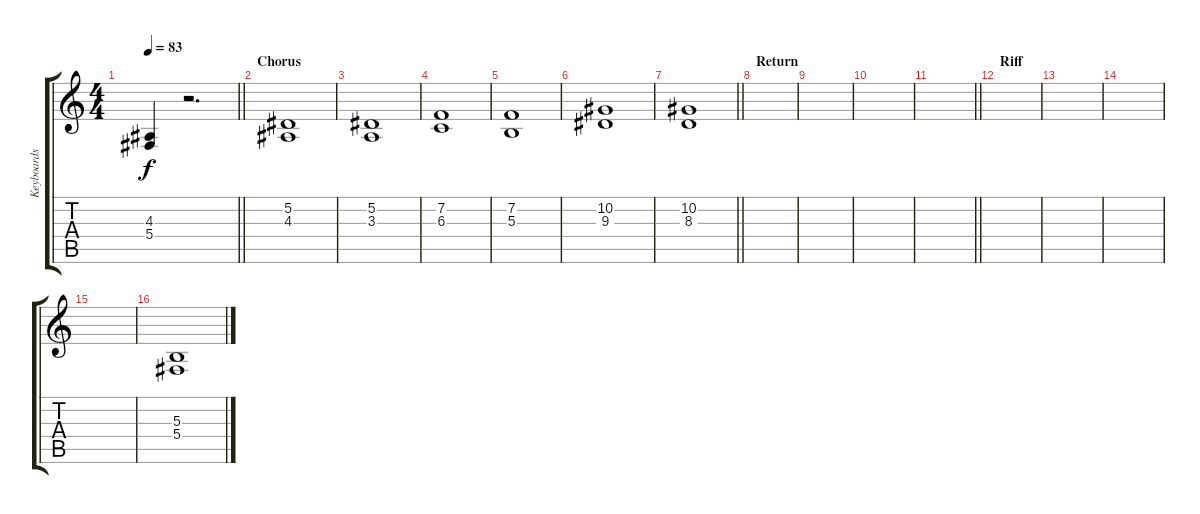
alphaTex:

\track ("Keyboards" "Keyboards") {instrument stringensemble1}
\staff {score tabs}
\tuning (Eb4 Bb3 Gb3 Db3 Ab2 Eb2) {hide}
\ts (4 4)
\tempo 83
\clef g2
\barLineRight lightlight
\ks c
(4.3{t} 5.4{t}).4{dy f} r.2{d} |
\section ("" "Chorus")
(5.2 4.3).1 |
(5.2 3.3).1 |
(7.2 6.3).1 |
(7.2 5.3).1 |
(10.2 9.3).1 |
\barLineRight lightlight
(10.2 8.3).1 |
\section ("" "Return")
|
|
|
\barLineRight lightlight
|
\section ("" "Riff")
|
|
|
|
(5.3 5.4).1
